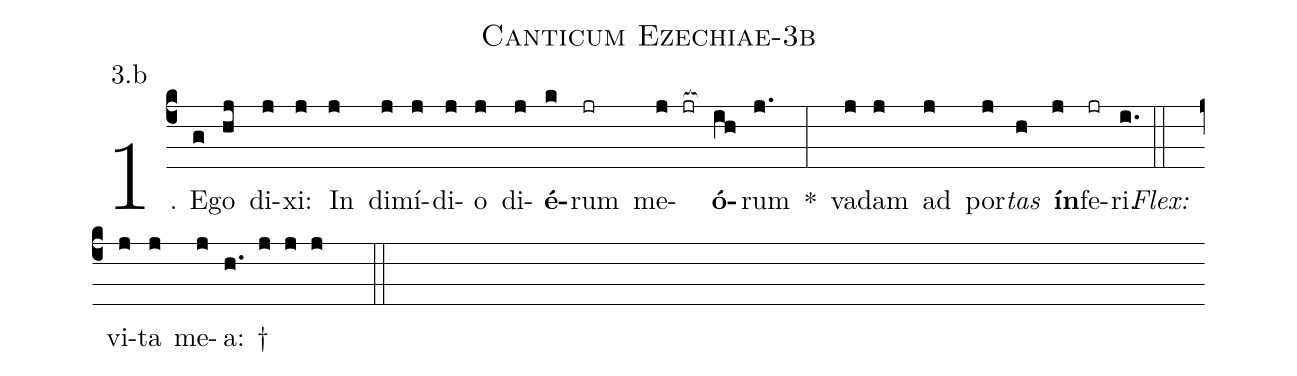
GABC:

name: Canticum Ezechiae-3b;
annotation: 3.b;
%%
(c4)1. E(g)go(hj) di(j)xi:(j) In(j) di(j)mí(j)di(j)o(j) di(j)<b>é</b>(k)rum(jr) me(j jr[ocb:1{])<b>ó</b>(ih[ocb:0}])rum(j.) *(:) va(j)dam(j) ad(j) por(j)<i>tas</i>(h) <b>ín</b>(j)fe(jr)ri.(i.) (::)
<i>Flex:</i>()  vi(j)ta(j) me(j)a: †(h. j j j  ::)
